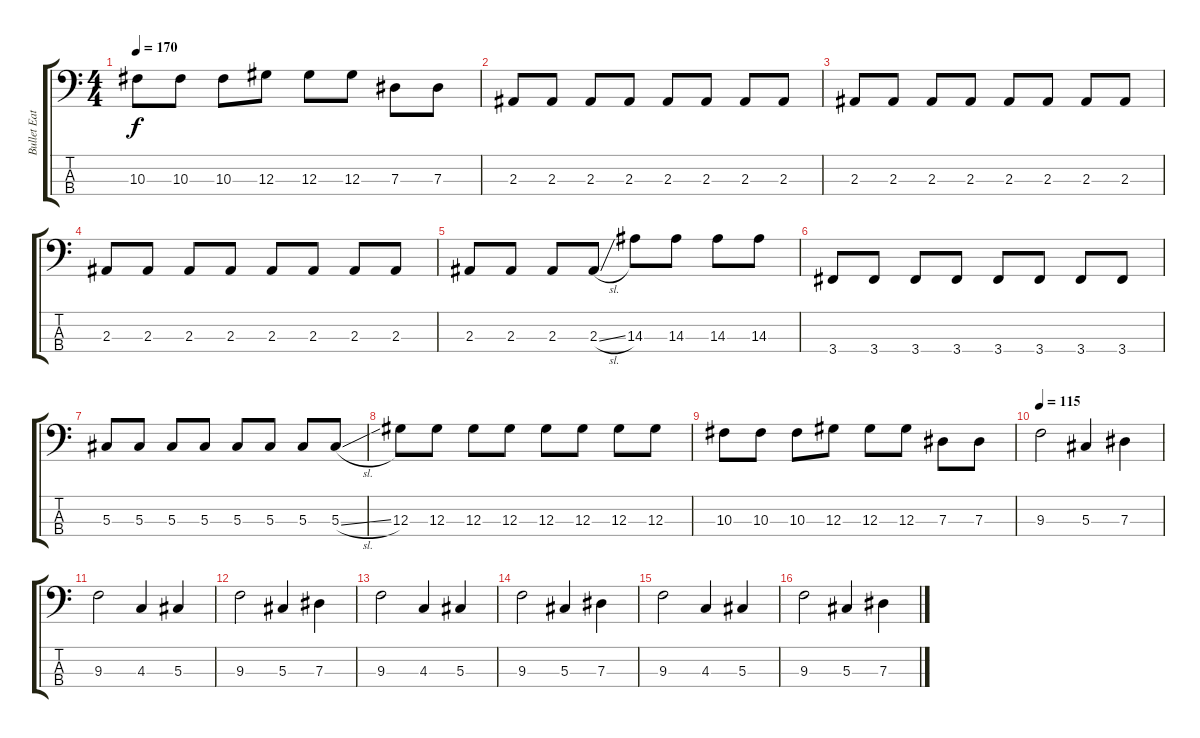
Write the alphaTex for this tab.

\track ("Bullet Eater" "Bullet Eat") {instrument electricbasspick}
\staff {score tabs}
\tuning (Gb2 Db2 Ab1 Eb1) {hide}
\ts (4 4)
\tempo 170
\clef f4
\ks c
10.3.8{dy f} 10.3.8 10.3.8 12.3.8 12.3.8 12.3.8 7.3.8 7.3.8 |
2.3.8 2.3.8 2.3.8 2.3.8 2.3.8 2.3.8 2.3.8 2.3.8 |
2.3.8 2.3.8 2.3.8 2.3.8 2.3.8 2.3.8 2.3.8 2.3.8 |
2.3.8 2.3.8 2.3.8 2.3.8 2.3.8 2.3.8 2.3.8 2.3.8 |
2.3.8 2.3.8 2.3.8 2.3{sl}.8 14.3.8 14.3.8 14.3.8 14.3.8 |
3.4.8 3.4.8 3.4.8 3.4.8 3.4.8 3.4.8 3.4.8 3.4.8 |
5.3.8 5.3.8 5.3.8 5.3.8 5.3.8 5.3.8 5.3.8 5.3{sl}.8 |
12.3.8 12.3.8 12.3.8 12.3.8 12.3.8 12.3.8 12.3.8 12.3.8 |
10.3.8 10.3.8 10.3.8 12.3.8 12.3.8 12.3.8 7.3.8 7.3.8 |
\tempo 115
9.3.2 5.3.4 7.3.4 |
9.3.2 4.3.4 5.3.4 |
9.3.2 5.3.4 7.3.4 |
9.3.2 4.3.4 5.3.4 |
9.3.2 5.3.4 7.3.4 |
9.3.2 4.3.4 5.3.4 |
9.3.2 5.3.4 7.3.4
